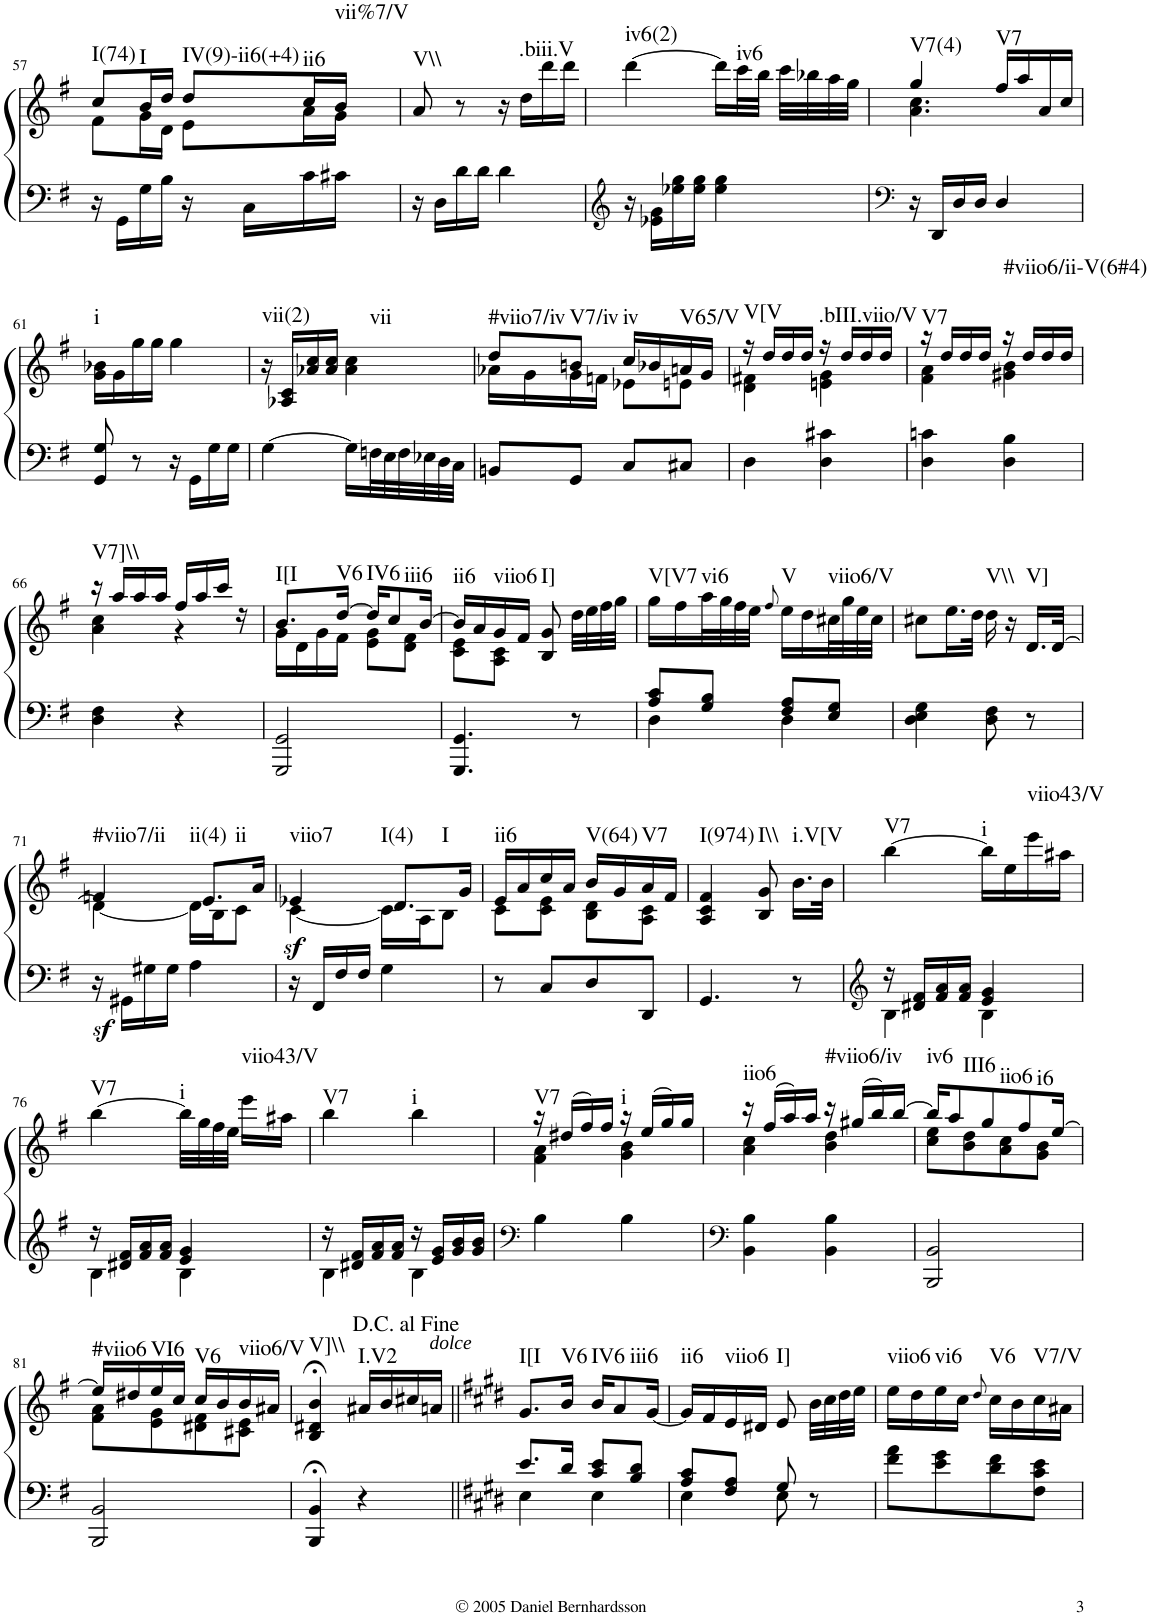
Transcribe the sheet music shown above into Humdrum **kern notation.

**kern	**kern	**dynam	**harte
*part1	*part1	*part1	*part1
*staff2	*staff1	*staff1/2	*
*I"Piano	*	*	*
*I'Pno.	*	*	*
!!LO:PB:g=z
*clefF4	*clefG2	*	*
*k[f#]	*k[f#]	*	*
*G:	*G:	*	*
*M2/4	*M2/4	*	*
=57	=57	=57	=57
*	*^	*	*
!	!	!	!	!LO:H:kt=I(74)
16r	8cc/L	8f#\L	.	N
16GG\LL	.	.	.	.
!	!	!	!	!LO:H:kt=I
16G\	16b/L	16g\L	.	N
16B\JJ	16dd/JJ	16d\JJ	.	.
!	!	!	!	!LO:H:kt=IV(9)-ii6(+4)
16r	8dd/L	8e\L	.	N
16C\LL	.	.	.	.
!	!	!	!	!LO:H:kt=ii6
16c\	16cc/L	16a\L	.	N
!	!	!	!	!LO:H:kt=vii%7/V
16c#X\JJ	16b/JJ	16g\JJ	.	N
=58	=58	=58	=58	=58
!	!	!	!	!LO:H:kt=V\\
*	*v	*v	*	*
16r	8a/	.	N
16D\LL	.	.	.
16d\	8r	.	.
16d\JJ	.	.	.
4d\	16r	.	.
!	!	!	!LO:H:kt=.biii.V
.	16dd\LL	.	N
.	16ddd\	.	.
.	16ddd\JJ	.	.
=59	=59	=59	=59
*clefG2	*	*	*
!	!	!	!LO:H:kt=iv6(2)
16r	[4ddd\	.	N
16e-X\ 16g\LL	.	.	.
16ee-X\ 16gg\	.	.	.
16ee-\ 16gg\JJ	.	.	.
4ee-\ 4gg\	16ddd\LL]	.	.
!	!	!	!LO:H:kt=iv6
.	32ccc\L	.	N
.	32bb\JJJ	.	.
.	32ccc\LLL	.	.
.	32bb-X\	.	.
.	32aa\	.	.
.	32gg\JJJ	.	.
=60	=60	=60	=60
*clefF4	*	*	*
*	*^	*	*
!	!	!	!	!LO:H:kt=V7(4)
16r	4gg/	4.a\ 4.cc\	.	N
16DD/LL	.	.	.	.
16D/	.	.	.	.
16D/JJ	.	.	.	.
!	!	!	!	!LO:H:kt=V7
4D/	16ff#/LL	.	.	N
.	16aa/	.	.	.
.	16a/	8ryy	.	.
.	16cc/JJ	.	.	.
*	*v	*v	*	*
!!LO:LB:g=z
=61	=61	=61	=61
!	!	!	!LO:H:kt=i
8GG/ 8G/	16g\ 16b-X\LL	.	N
.	16g\	.	.
8r	16gg\	.	.
.	16gg\JJ	.	.
16r	4gg\	.	.
16GG\LL	.	.	.
16G\	.	.	.
16G\JJ	.	.	.
=62	=62	=62	=62
!	!	!	!LO:H:kt=vii(2)
[4G\	16r	.	N
.	16A-X/ 16c/LL	.	.
.	16a-X/ 16cc/	.	.
.	16a-/ 16cc/JJ	.	.
!	!	!	!LO:H:kt=vii
16G\LL]	4a-\ 4cc\	.	N
32Fn\L	.	.	.
32E\	.	.	.
32F\	.	.	.
32E-X\	.	.	.
32D\	.	.	.
32C\JJJ	.	.	.
=63	=63	=63	=63
*	*^	*	*
!	!	!	!	!LO:H:kt=#viio7/iv
8BBn/L	8dd/L	16a-X\LL	.	N
.	.	16g\	.	.
!	!	!	!	!LO:H:kt=V7/iv
8GG/J	8bn/J	16g\	.	N
.	.	16fn\JJ	.	.
!	!	!	!	!LO:H:kt=iv
8C/L	16cc/LL	8e-X\L	.	N
.	16b-X/	.	.	.
!	!	!	!	!LO:H:kt=V65/V
8C#X/J	16an/	8en\J	.	N
.	16g/JJ	.	.	.
=64	=64	=64	=64	=64
!	!	!	!	!LO:H:kt=V[V
4D\	16r	4d\ 4f#X\	.	N
.	16dd/LL	.	.	.
.	16dd/	.	.	.
.	16dd/JJ	.	.	.
!	!	!	!	!LO:H:kt=.bIII.viio/V
4D\ 4c#X\	16r	4en\ 4g\	.	N
.	16dd/LL	.	.	.
.	16dd/	.	.	.
.	16dd/JJ	.	.	.
=65	=65	=65	=65	=65
!	!	!	!	!LO:H:kt=V7
4D\ 4cn\	16r	4f#\ 4a\	.	N
.	16dd/LL	.	.	.
.	16dd/	.	.	.
.	16dd/JJ	.	.	.
!	!	!	!	!LO:H:kt=#viio6/ii-V(6#4)
4D\ 4B\	16r	4g#X\ 4b\	.	N
.	16dd/LL	.	.	.
.	16dd/	.	.	.
.	16dd/JJ	.	.	.
!!LO:LB:g=z	!!
=66	=66	=66	=66	=66
!	!	!	!	!LO:H:kt=V7]\\
4D\ 4F#\	16r	4a\ 4cc\	.	N
.	16aa/LL	.	.	.
.	16aa/	.	.	.
.	16aa/JJ	.	.	.
4r	16ff#/LL	4r	.	.
.	16aa/	.	.	.
.	16ccc/JJ	.	.	.
.	16r	.	.	.
=67	=67	=67	=67	=67
!	!	!	!	!LO:H:kt=I[I
2GGG/ 2GG/	8.b/L	16g\LL	.	N
.	.	16d\	.	.
.	.	16g\	.	.
!	!	!	!	!LO:H:kt=V6
.	[16dd/Jk	16f#\JJ	.	N
!	!	!	!	!LO:H:kt=IV6
.	16dd/KL]	8e\ 8g\L	.	N
!	!	!	!	!LO:H:kt=iii6
.	8cc/	.	.	N
.	.	8d\ 8f#\J	.	.
.	[16b/Jk	.	.	.
=68	=68	=68	=68	=68
!	!	!	!	!LO:H:kt=ii6
4.GGG/ 4.GG/	16b/LL]	8c\ 8e\L	.	N
.	16a/	.	.	.
!	!	!	!	!LO:H:kt=viio6
.	16g/	8A\ 8c\J	.	N
.	16f#/JJ	.	.	.
!	!	!	!	!LO:H:kt=I]
.	8B/ 8g/	4ryy	.	N
8r	32dd\LLL	.	.	.
.	32ee\	.	.	.
.	32ff#\	.	.	.
.	32gg\JJJ	.	.	.
*	*v	*v	*	*
=69	=69	=69	=69
*^	*	*	*
!	!	!	!	!LO:H:kt=V[V7
8A/ 8c/L	4D\	16gg\LL	.	N
.	.	16ff#\	.	.
!	!	!	!	!LO:H:kt=vi6
8G/ 8B/J	.	32aa\L	.	N
.	.	32gg\	.	.
.	.	32ff#\	.	.
.	.	32ee\JJJ	.	.
.	.	8qff#/	.	.
!	!	!	!	!LO:H:kt=V
8F#/ 8A/L	4D\	16ee\LL	.	N
.	.	16dd\	.	.
!	!	!	!	!LO:H:kt=viio6/V
8E/ 8G/J	.	32cc#X\L	.	N
.	.	32gg\	.	.
.	.	32ee\	.	.
.	.	32cc#\JJJ	.	.
*v	*v	*	*	*
=70	=70	=70	=70
*	*^	*	*
4D\ 4E\ 4G\	8cc#X\L	4.ryy	.	.
.	16.ee\L	.	.	.
.	32dd\JJk	.	.	.
!	!	!	!	!LO:H:kt=V\\
8D\ 8F#\	16dd\	.	.	N
.	16r	.	.	.
!	!	!	!	!LO:H:kt=V]
8r	8ryy	16.d/LL	.	N
.	.	[32d/JJk	.	.
!!LO:LB:g=z	!!
=71	=71	=71	=71	=71
!	!	!	!LO:DY:b=2	!LO:H:kt=#viio7/ii
16r	4fn/	4d\_	sf	N
16GG#X\LL	.	.	.	.
16G#X\	.	.	.	.
16G#\JJ	.	.	.	.
!	!	!	!	!LO:H:n=1:kt=ii(4)
!	!	!	!	!LO:H:n=2:kt=ii
4A\	8.e/L	16d\LL]	.	N N
.	.	16B\J	.	.
.	.	8c\J	.	.
.	16a/Jk	.	.	.
=72	=72	=72	=72	=72
!	!	!	!LO:DY:b	!LO:H:kt=viio7
16r	4e-X/	[4c\	sf	N
16FF#/LL	.	.	.	.
16F#/	.	.	.	.
16F#/JJ	.	.	.	.
!	!	!	!	!LO:H:n=1:kt=I(4)
!	!	!	!	!LO:H:n=2:kt=I
4G\	8.d/L	16c\LL]	.	N N
.	.	16A\J	.	.
.	.	8B\J	.	.
.	16g/Jk	.	.	.
=73	=73	=73	=73	=73
!	!	!	!	!LO:H:kt=ii6
8r	16e/LL	8c\L	.	N
.	16a/	.	.	.
8C/L	16cc/	8c\ 8e\J	.	.
.	16a/JJ	.	.	.
!	!	!	!	!LO:H:kt=V(64)
8D/	16b/LL	8B\ 8d\L	.	N
.	16g/	.	.	.
!	!	!	!	!LO:H:kt=V7
8DD/J	16a/	8A\ 8c\J	.	N
.	16f#/JJ	.	.	.
*	*v	*v	*	*
=74	=74	=74	=74
!	!	!	!LO:H:kt=I(974)
4.GG/	4A/ 4c/ 4f#/	.	N
!	!	!	!LO:H:kt=I\\
.	8B/ 8g/	.	N
!	!	!	!LO:H:kt=i.V[V
8r	16.b\LL	.	N
.	32b\JJk	.	.
=75	=75	=75	=75
*clefG2	*	*	*
*^	*	*	*
!	!	!	!	!LO:H:kt=V7
16r	4B\	[4bb\	.	N
16d#X/ 16f#/LL	.	.	.	.
16f#/ 16a/	.	.	.	.
16f#/ 16a/JJ	.	.	.	.
!	!	!	!	!LO:H:kt=i
4e/ 4g/	4B\	16bb\LL]	.	N
.	.	16ee\	.	.
!	!	!	!	!LO:H:kt=viio43/V
.	.	16eee\	.	N
.	.	16aa#X\JJ	.	.
!!LO:LB:g=z
=76	=76	=76	=76	=76
!	!	!	!	!LO:H:kt=V7
16r	4B\	[4bb\	.	N
16d#X/ 16f#/LL	.	.	.	.
16f#/ 16a/	.	.	.	.
16f#/ 16a/JJ	.	.	.	.
!	!	!	!	!LO:H:kt=i
4e/ 4g/	4B\	32bb\LLL]	.	N
.	.	32gg\	.	.
.	.	32ff#\	.	.
.	.	32ee\JJJ	.	.
!	!	!	!	!LO:H:kt=viio43/V
.	.	16eee\LL	.	N
.	.	16aa#X\JJ	.	.
=77	=77	=77	=77	=77
!	!	!	!	!LO:H:kt=V7
16r	4B\	4bb\	.	N
16d#X/ 16f#/LL	.	.	.	.
16f#/ 16a/	.	.	.	.
16f#/ 16a/JJ	.	.	.	.
!	!	!	!	!LO:H:kt=i
16r	4B\	4bb\	.	N
16e/ 16g/LL	.	.	.	.
16g/ 16b/	.	.	.	.
16g/ 16b/JJ	.	.	.	.
*v	*v	*	*	*
=78	=78	=78	=78
*clefF4	*	*	*
*	*^	*	*
!	!	!	!	!LO:H:kt=V7
4B\	16r	4f#\ 4a\	.	N
.	(16dd#X/LL	.	.	.
.	16ff#/)	.	.	.
.	16ff#/JJ	.	.	.
!	!	!	!	!LO:H:kt=i
4B\	16r	4g\ 4b\	.	N
.	(16ee/LL	.	.	.
.	16gg/)	.	.	.
.	16gg/JJ	.	.	.
=79	=79	=79	=79	=79
*clefF4	*	*	*	*
!	!	!	!	!LO:H:kt=iio6
4BB\ 4B\	16r	4a\ 4cc\	.	N
.	(16ff#/LL	.	.	.
.	16aa/)	.	.	.
.	16aa/JJ	.	.	.
!	!	!	!	!LO:H:kt=#viio6/iv
4BB\ 4B\	16r	4b\ 4dd\	.	N
.	(16gg#X/LL	.	.	.
.	16bb/)	.	.	.
.	[16bb/JJ	.	.	.
=80	=80	=80	=80	=80
!	!	!	!	!LO:H:kt=iv6
2BBB/ 2BB/	16bb/KL]	8cc\ 8ee\L	.	N
!	!	!	!	!LO:H:kt=III6
.	8aa/	.	.	N
.	.	8b\ 8dd\	.	.
!	!	!	!	!LO:H:kt=iio6
.	8gg/	.	.	N
.	.	8a\ 8cc\	.	.
!	!	!	!	!LO:H:kt=i6
.	8ff#/	.	.	N
.	.	8g\ 8b\J	.	.
.	[16ee/Jk	.	.	.
!!LO:LB:g=z	!!
=81	=81	=81	=81	=81
!	!	!	!	!LO:H:kt=#viio6
2BBB/ 2BB/	16ee/LL]	8f#\ 8a\L	.	N
.	16dd#X/	.	.	.
!	!	!	!	!LO:H:kt=VI6
.	16ee/	8e\ 8g\	.	N
.	16cc/JJ	.	.	.
!	!	!	!	!LO:H:kt=V6
.	16cc/LL	8d#X\ 8f#\	.	N
.	16b/	.	.	.
!	!	!	!	!LO:H:kt=viio6/V
.	16b/	8c#X\ 8e\J	.	N
.	16a#X/JJ	.	.	.
*	*v	*v	*	*
=82	=82	=82	=82
!	!	!	!LO:H:kt=V]\\
4BBB/;< 4BB/;<	4B/;< 4d#X/;< 4b/;<	.	N
!	!	!	!LO:H:kt=I.V2
4r	16a#X/LL	.	N
.	16b/	.	.
.	16cc#X/	.	.
!	!LO:TX:a:i:t=dolce	!	!
.	16an/JJ	.	.
=83||	=83||	=83||	=83||
*k[f#c#g#d#]	*k[f#c#g#d#]	*	*
*E:	*E:	*	*
*^	*	*	*
!	!	!	!	!LO:H:kt=I[I
8.e/L	4E\	8.g#/L	.	N
!	!	!	!	!LO:H:kt=V6
16d#/Jk	.	16b/Jk	.	N
!	!	!	!	!LO:H:kt=IV6
8c#/ 8e/L	4E\	16b/KL	.	N
!	!	!	!	!LO:H:kt=iii6
.	.	8a/	.	N
8B/ 8d#/J	.	.	.	.
.	.	[16g#/Jk	.	.
=84	=84	=84	=84	=84
!	!	!	!	!LO:H:kt=ii6
8A/ 8c#/L	4E\	16g#/LL]	.	N
.	.	16f#/	.	.
!	!	!	!	!LO:H:kt=viio6
8F#/ 8A/J	.	16e/	.	N
.	.	16d#X/JJ	.	.
!	!	!	!	!LO:H:kt=I]
8G#/	8E\	8e/	.	N
8r	8ryy	32b\LLL	.	.
.	.	32cc#\	.	.
.	.	32dd#\	.	.
.	.	32ee\JJJ	.	.
*v	*v	*	*	*
=85	=85	=85	=85
!	!	!	!LO:H:kt=viio6
8f#\ 8a\L	16ee\LL	.	N
.	16dd#\	.	.
!	!	!	!LO:H:kt=vi6
8e\ 8g#\	16ee\	.	N
.	16cc#\JJ	.	.
.	8qdd#/	.	.
!	!	!	!LO:H:kt=V6
8d#\ 8f#\	16cc#\LL	.	N
.	16b\	.	.
!	!	!	!LO:H:kt=V7/V
8F#\ 8c#\ 8e\J	16cc#\	.	N
.	16a#X\JJ	.	.
=	=	=	=
*-	*-	*-	*-
